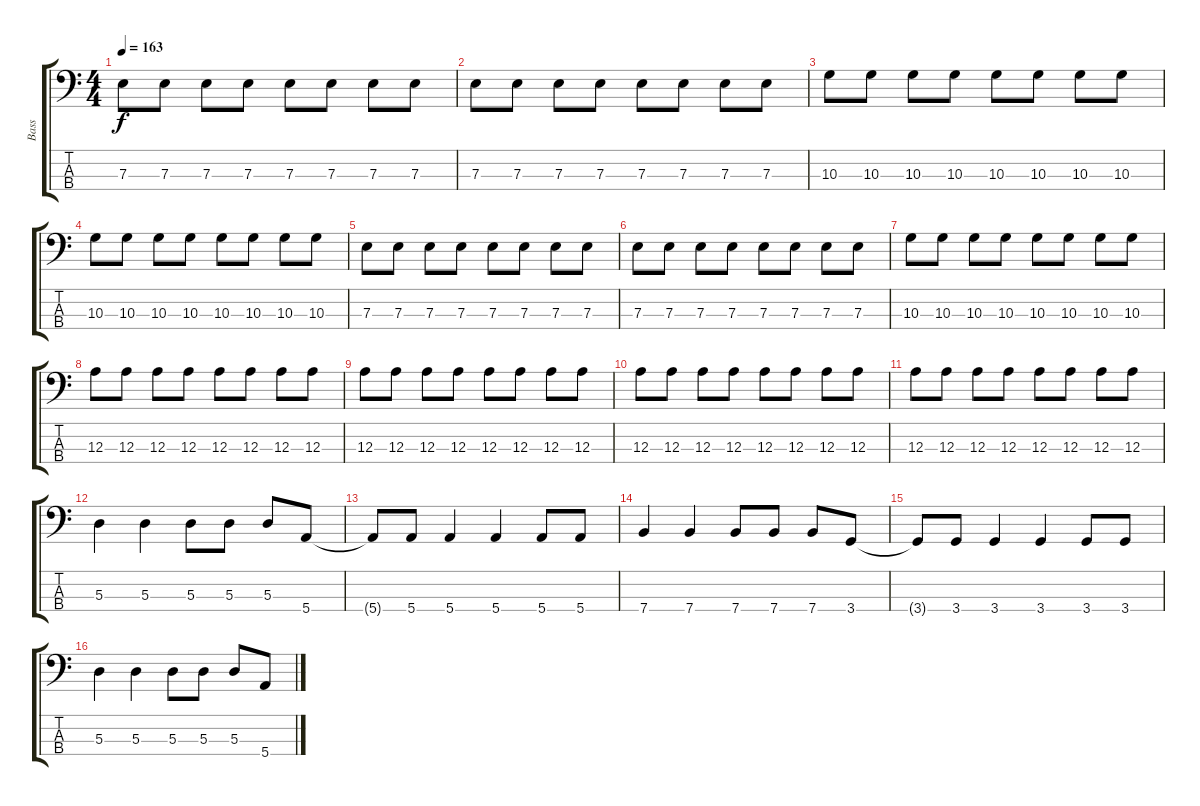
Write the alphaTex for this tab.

\track ("Bass" "Bass") {instrument electricbasspick}
\staff {score tabs}
\tuning (G2 D2 A1 E1) {hide}
\ts (4 4)
\tempo 163
\clef f4
\ks c
7.3.8{dy f} 7.3.8 7.3.8 7.3.8 7.3.8 7.3.8 7.3.8 7.3.8 |
7.3.8 7.3.8 7.3.8 7.3.8 7.3.8 7.3.8 7.3.8 7.3.8 |
10.3.8 10.3.8 10.3.8 10.3.8 10.3.8 10.3.8 10.3.8 10.3.8 |
10.3.8 10.3.8 10.3.8 10.3.8 10.3.8 10.3.8 10.3.8 10.3.8 |
7.3.8 7.3.8 7.3.8 7.3.8 7.3.8 7.3.8 7.3.8 7.3.8 |
7.3.8 7.3.8 7.3.8 7.3.8 7.3.8 7.3.8 7.3.8 7.3.8 |
10.3.8 10.3.8 10.3.8 10.3.8 10.3.8 10.3.8 10.3.8 10.3.8 |
12.3.8 12.3.8 12.3.8 12.3.8 12.3.8 12.3.8 12.3.8 12.3.8 |
12.3.8 12.3.8 12.3.8 12.3.8 12.3.8 12.3.8 12.3.8 12.3.8 |
12.3.8 12.3.8 12.3.8 12.3.8 12.3.8 12.3.8 12.3.8 12.3.8 |
12.3.8 12.3.8 12.3.8 12.3.8 12.3.8 12.3.8 12.3.8 12.3.8 |
5.3.4 5.3.4 5.3.8 5.3.8 5.3.8 5.4.8 |
5.4{t}.8 5.4.8 5.4.4 5.4.4 5.4.8 5.4.8 |
7.4.4 7.4.4 7.4.8 7.4.8 7.4.8 3.4.8 |
3.4{t}.8 3.4.8 3.4.4 3.4.4 3.4.8 3.4.8 |
5.3.4 5.3.4 5.3.8 5.3.8 5.3.8 5.4.8
